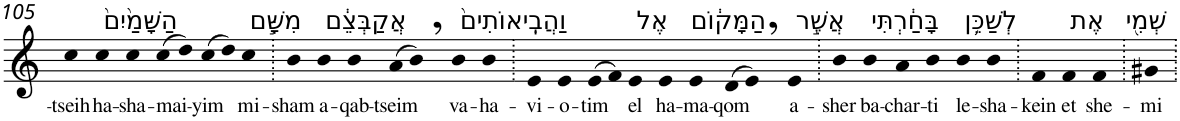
**kern	**text
*part1	*part1
*staff1	*staff1
*I"Piano	*
*I'Pno	*
!!LO:PB:g=z
*clefG2	*
*k[]	*
=105	=105
!	!LO:LY:b
4cc	-tseih
!LO:TX:a:t=הַשָּׁמַ֙יִם֙	!
!	!LO:LY:b
4cc	ha-
!	!LO:LY:b
4cc	-sha-
!	!LO:LY:b
(>8cc	-mai-
8dd)	.
!	!LO:LY:b
(>8cc	-yim
8dd)	.
!LO:TX:a:t=מִשָּׁ֣ם	!
!	!LO:LY:b
4cc	mi-
=106.	=106.
!	!LO:LY:b
4b	-sham
!LO:TX:a:t=אֲקַבְּצֵ֔ם	!
!	!LO:LY:b
4b	a-
!	!LO:LY:b
4b	-qab-
!	!LO:LY:b
(>8a	-tseim
8b,)	.
!LO:TX:a:t=וַהֲבִֽיאוֹתִים֙	!
!	!LO:LY:b
4b	va-
!	!LO:LY:b
4b	-ha-
=107.	=107.
!	!LO:LY:b
4e	-vi-
!	!LO:LY:b
4e	-o-
!	!LO:LY:b
(>8e	-tim
8f)	.
!LO:TX:a:t=אֶל	!
!	!LO:LY:b
4e	el
!LO:TX:a:t=הַמָּק֔וֹם	!
!	!LO:LY:b
4e	ha-
!	!LO:LY:b
4e	-ma-
!	!LO:LY:b
(>8d	-qom
8e,)	.
!LO:TX:a:t=אֲשֶׁ֣ר	!
!	!LO:LY:b
4e	a-
=108.	=108.
!	!LO:LY:b
4b	-sher
!LO:TX:a:t=בָּחַ֔רְתִּי	!
!	!LO:LY:b
4b	ba-
!	!LO:LY:b
4a	-char-
!	!LO:LY:b
4b	-ti
!LO:TX:a:t=לְשַׁכֵּ֥ן	!
!	!LO:LY:b
4b	le-
!	!LO:LY:b
4b	-sha-
=109.	=109.
!	!LO:LY:b
4f	-kein
!LO:TX:a:t=אֶת	!
!	!LO:LY:b
4f	et
!LO:TX:a:t=שְׁמִ֖י	!
!	!LO:LY:b
4f	she-
=110.	=110.
!	!LO:LY:b
4g#X	-mi
=.	=.
*-	*-
